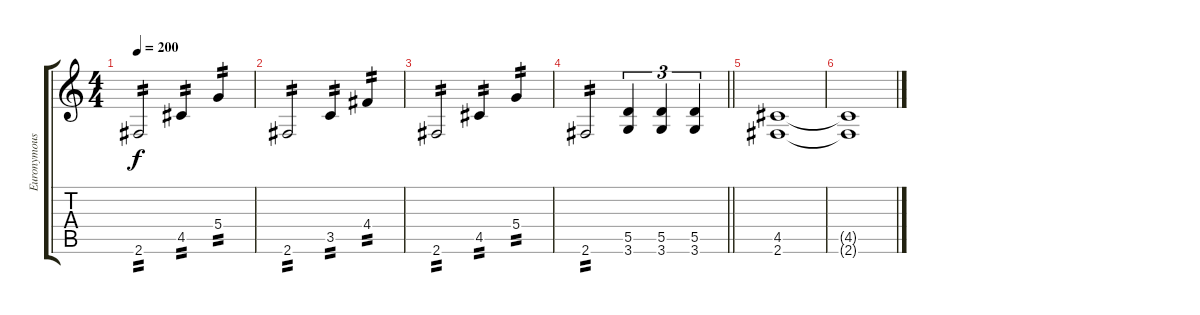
\track ("Euronymous" "Euronymous") {instrument overdrivenguitar}
\staff {score tabs}
\tuning (E4 B3 G3 D3 A2 E2) {hide}
\ts (4 4)
\tempo 200
\clef g2
\ks c
2.6.2{tp 2 dy f} 4.5.4{tp 2} 5.4.4{tp 2} |
2.6.2{tp 2} 3.5.4{tp 2} 4.4.4{tp 2} |
2.6.2{tp 2} 4.5.4{tp 2} 5.4.4{tp 2} |
\barLineRight lightlight
2.6.2{tp 2} (5.5 3.6).4{tu (3 2)} (5.5 3.6).4{tu (3 2)} (5.5 3.6).4{tu (3 2)} |
(4.5 2.6).1 |
(4.5{t} 2.6{t}).1
